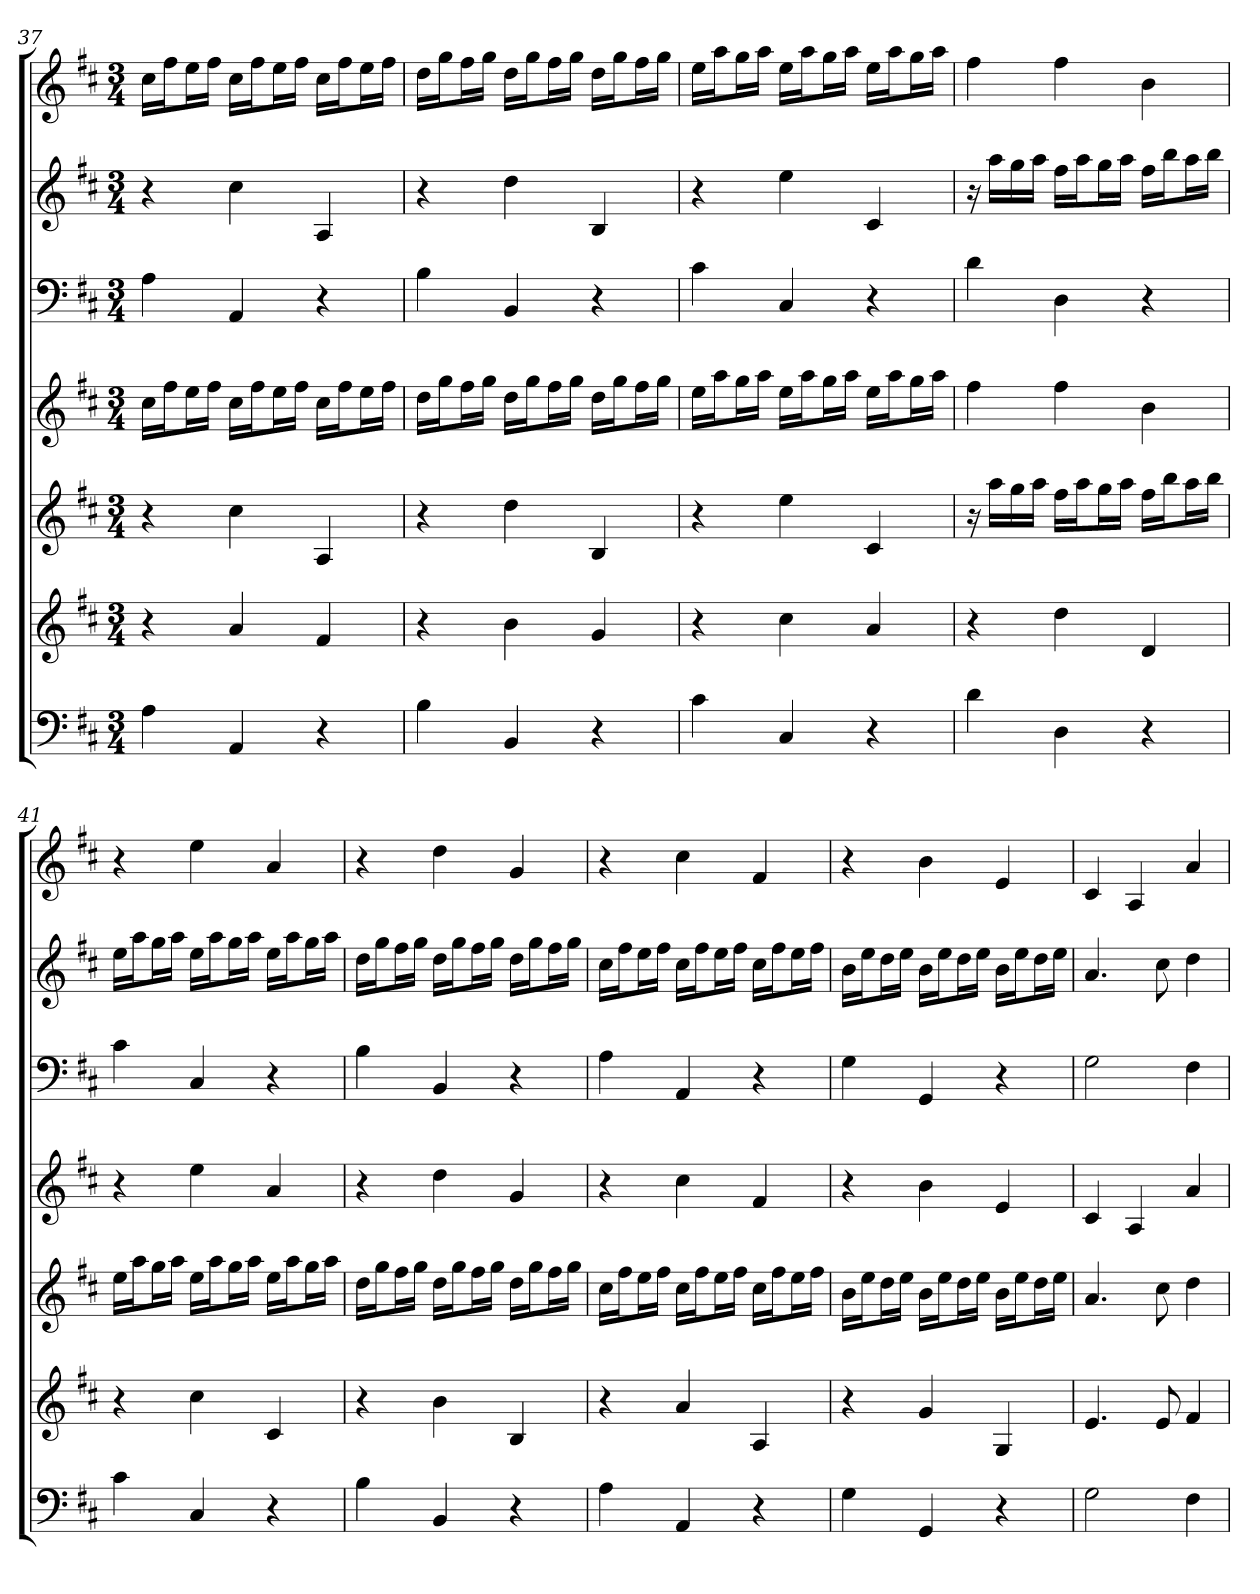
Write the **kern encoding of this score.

**kern	**kern	**kern	**kern	**kern	**kern	**kern
*part7	*part6	*part5	*part4	*part3	*part2	*part1
*staff7	*staff6	*staff5	*staff4	*staff3	*staff2	*staff1
*k[f#c#]	*k[f#c#]	*k[f#c#]	*k[f#c#]	*k[f#c#]	*k[f#c#]	*k[f#c#]
*D:	*D:	*D:	*D:	*D:	*D:	*D:
*M3/4	*M3/4	*M3/4	*M3/4	*M3/4	*M3/4	*M3/4
=37	=37	=37	=37	=37	=37	=37
4A	4r	4r	16cc#LL	4A	4r	16cc#LL
.	.	.	16ff#J	.	.	16ff#J
.	.	.	16eeL	.	.	16eeL
.	.	.	16ff#JJ	.	.	16ff#JJ
4AA	4a	4cc#	16cc#LL	4AA	4cc#	16cc#LL
.	.	.	16ff#J	.	.	16ff#J
.	.	.	16eeL	.	.	16eeL
.	.	.	16ff#JJ	.	.	16ff#JJ
4r	4f#	4A	16cc#LL	4r	4A	16cc#LL
.	.	.	16ff#J	.	.	16ff#J
.	.	.	16eeL	.	.	16eeL
.	.	.	16ff#JJ	.	.	16ff#JJ
=38	=38	=38	=38	=38	=38	=38
4B	4r	4r	16ddLL	4B	4r	16ddLL
.	.	.	16ggJ	.	.	16ggJ
.	.	.	16ff#L	.	.	16ff#L
.	.	.	16ggJJ	.	.	16ggJJ
4BB	4b	4dd	16ddLL	4BB	4dd	16ddLL
.	.	.	16ggJ	.	.	16ggJ
.	.	.	16ff#L	.	.	16ff#L
.	.	.	16ggJJ	.	.	16ggJJ
4r	4g	4B	16ddLL	4r	4B	16ddLL
.	.	.	16ggJ	.	.	16ggJ
.	.	.	16ff#L	.	.	16ff#L
.	.	.	16ggJJ	.	.	16ggJJ
=39	=39	=39	=39	=39	=39	=39
4c#	4r	4r	16eeLL	4c#	4r	16eeLL
.	.	.	16aaJ	.	.	16aaJ
.	.	.	16ggL	.	.	16ggL
.	.	.	16aaJJ	.	.	16aaJJ
4C#	4cc#	4ee	16eeLL	4C#	4ee	16eeLL
.	.	.	16aaJ	.	.	16aaJ
.	.	.	16ggL	.	.	16ggL
.	.	.	16aaJJ	.	.	16aaJJ
4r	4a	4c#	16eeLL	4r	4c#	16eeLL
.	.	.	16aaJ	.	.	16aaJ
.	.	.	16ggL	.	.	16ggL
.	.	.	16aaJJ	.	.	16aaJJ
=40	=40	=40	=40	=40	=40	=40
4d	4r	16r	4ff#	4d	16r	4ff#
.	.	16aaLL	.	.	16aaLL	.
.	.	16gg	.	.	16gg	.
.	.	16aaJJ	.	.	16aaJJ	.
4D	4dd	16ff#LL	4ff#	4D	16ff#LL	4ff#
.	.	16aaJ	.	.	16aaJ	.
.	.	16ggL	.	.	16ggL	.
.	.	16aaJJ	.	.	16aaJJ	.
4r	4d	16ff#LL	4b	4r	16ff#LL	4b
.	.	16bbJ	.	.	16bbJ	.
.	.	16aaL	.	.	16aaL	.
.	.	16bbJJ	.	.	16bbJJ	.
=41	=41	=41	=41	=41	=41	=41
4c#	4r	16eeLL	4r	4c#	16eeLL	4r
.	.	16aaJ	.	.	16aaJ	.
.	.	16ggL	.	.	16ggL	.
.	.	16aaJJ	.	.	16aaJJ	.
4C#	4cc#	16eeLL	4ee	4C#	16eeLL	4ee
.	.	16aaJ	.	.	16aaJ	.
.	.	16ggL	.	.	16ggL	.
.	.	16aaJJ	.	.	16aaJJ	.
4r	4c#	16eeLL	4a	4r	16eeLL	4a
.	.	16aaJ	.	.	16aaJ	.
.	.	16ggL	.	.	16ggL	.
.	.	16aaJJ	.	.	16aaJJ	.
=42	=42	=42	=42	=42	=42	=42
4B	4r	16ddLL	4r	4B	16ddLL	4r
.	.	16ggJ	.	.	16ggJ	.
.	.	16ff#L	.	.	16ff#L	.
.	.	16ggJJ	.	.	16ggJJ	.
4BB	4b	16ddLL	4dd	4BB	16ddLL	4dd
.	.	16ggJ	.	.	16ggJ	.
.	.	16ff#L	.	.	16ff#L	.
.	.	16ggJJ	.	.	16ggJJ	.
4r	4B	16ddLL	4g	4r	16ddLL	4g
.	.	16ggJ	.	.	16ggJ	.
.	.	16ff#L	.	.	16ff#L	.
.	.	16ggJJ	.	.	16ggJJ	.
=43	=43	=43	=43	=43	=43	=43
4A	4r	16cc#LL	4r	4A	16cc#LL	4r
.	.	16ff#J	.	.	16ff#J	.
.	.	16eeL	.	.	16eeL	.
.	.	16ff#JJ	.	.	16ff#JJ	.
4AA	4a	16cc#LL	4cc#	4AA	16cc#LL	4cc#
.	.	16ff#J	.	.	16ff#J	.
.	.	16eeL	.	.	16eeL	.
.	.	16ff#JJ	.	.	16ff#JJ	.
4r	4A	16cc#LL	4f#	4r	16cc#LL	4f#
.	.	16ff#J	.	.	16ff#J	.
.	.	16eeL	.	.	16eeL	.
.	.	16ff#JJ	.	.	16ff#JJ	.
=44	=44	=44	=44	=44	=44	=44
4G	4r	16bLL	4r	4G	16bLL	4r
.	.	16eeJ	.	.	16eeJ	.
.	.	16ddL	.	.	16ddL	.
.	.	16eeJJ	.	.	16eeJJ	.
4GG	4g	16bLL	4b	4GG	16bLL	4b
.	.	16eeJ	.	.	16eeJ	.
.	.	16ddL	.	.	16ddL	.
.	.	16eeJJ	.	.	16eeJJ	.
4r	4G	16bLL	4e	4r	16bLL	4e
.	.	16eeJ	.	.	16eeJ	.
.	.	16ddL	.	.	16ddL	.
.	.	16eeJJ	.	.	16eeJJ	.
=45	=45	=45	=45	=45	=45	=45
2G	4.e	4.a	4c#	2G	4.a	4c#
.	.	.	4A	.	.	4A
.	8e	8cc#	.	.	8cc#	.
4F#	4f#	4dd	4a	4F#	4dd	4a
=	=	=	=	=	=	=
*-	*-	*-	*-	*-	*-	*-
